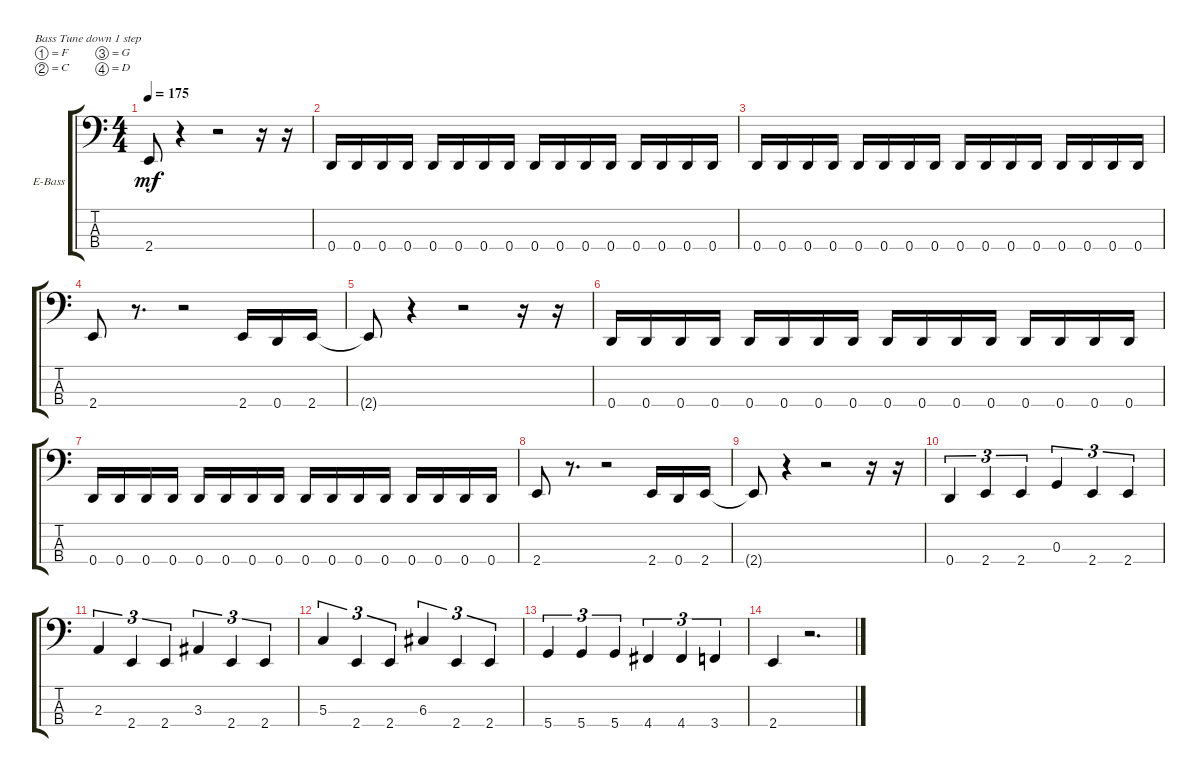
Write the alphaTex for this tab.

\defaultSystemsLayout 4
\bracketExtendMode groupsimilarinstruments
\firstSystemTrackNameOrientation horizontal
\otherSystemsTrackNameOrientation horizontal
\track ("Electric Bass" "E-Bass") {instrument electricbassfinger}
\staff {score tabs}
\tuning (F2 C2 G1 D1)
\ts (4 4)
\tempo 175
\clef f4
\ks c
2.4{t}.8{dy mf} r.4 r.2 r.16 r.16 |
0.4.16 0.4.16 0.4.16 0.4.16 0.4.16 0.4.16 0.4.16 0.4.16 0.4.16 0.4.16 0.4.16 0.4.16 0.4.16 0.4.16 0.4.16 0.4.16 |
0.4.16 0.4.16 0.4.16 0.4.16 0.4.16 0.4.16 0.4.16 0.4.16 0.4.16 0.4.16 0.4.16 0.4.16 0.4.16 0.4.16 0.4.16 0.4.16 |
2.4.8 r.8{d} r.2 2.4.16 0.4.16 2.4.16 |
2.4{t}.8 r.4 r.2 r.16 r.16 |
0.4.16 0.4.16 0.4.16 0.4.16 0.4.16 0.4.16 0.4.16 0.4.16 0.4.16 0.4.16 0.4.16 0.4.16 0.4.16 0.4.16 0.4.16 0.4.16 |
0.4.16 0.4.16 0.4.16 0.4.16 0.4.16 0.4.16 0.4.16 0.4.16 0.4.16 0.4.16 0.4.16 0.4.16 0.4.16 0.4.16 0.4.16 0.4.16 |
2.4.8 r.8{d} r.2 2.4.16 0.4.16 2.4.16 |
2.4{t}.8 r.4 r.2 r.16 r.16 |
0.4.4{tu (3 2)} 2.4.4{tu (3 2)} 2.4.4{tu (3 2)} 0.3.4{tu (3 2)} 2.4.4{tu (3 2)} 2.4.4{tu (3 2)} |
2.3.4{tu (3 2)} 2.4.4{tu (3 2)} 2.4.4{tu (3 2)} 3.3.4{tu (3 2)} 2.4.4{tu (3 2)} 2.4.4{tu (3 2)} |
5.3.4{tu (3 2)} 2.4.4{tu (3 2)} 2.4.4{tu (3 2)} 6.3.4{tu (3 2)} 2.4.4{tu (3 2)} 2.4.4{tu (3 2)} |
5.4.4{tu (3 2)} 5.4.4{tu (3 2)} 5.4.4{tu (3 2)} 4.4.4{tu (3 2)} 4.4.4{tu (3 2)} 3.4.4{tu (3 2)} |
2.4.4 r.2{d}
